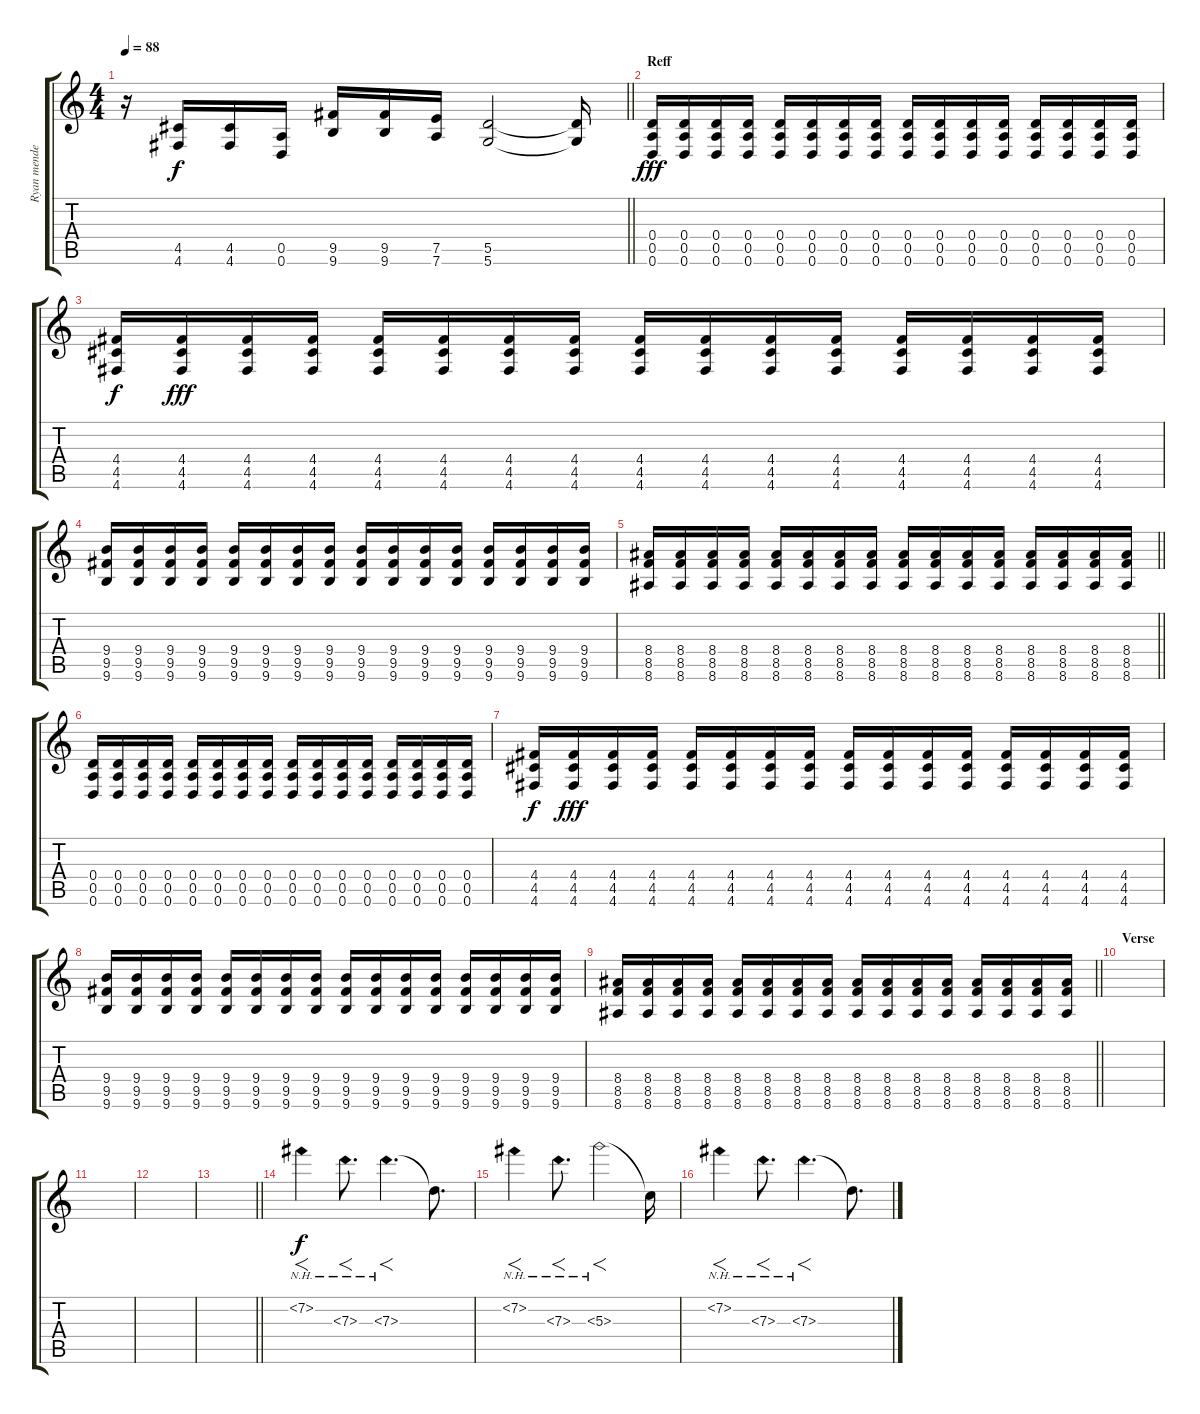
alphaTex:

\track ("Ryan mendez (gtr 1)" "Ryan mende") {instrument distortionguitar}
\staff {score tabs}
\tuning (E4 B3 G3 D3 A2 D2) {hide}
\ts (4 4)
\tempo 88
\clef g2
\barLineRight lightlight
\ks c
r.16{dy f} (4.5 4.6).16 (4.5 4.6).16 (0.5 0.6).16 (9.5 9.6).16 (9.5 9.6).16 (7.5 7.6).16 (5.5 5.6).2 (5.5{t} 5.6{t}).16 |
\section ("" "Reff")
(0.4 0.5 0.6).16{dy fff} (0.4 0.5 0.6).16 (0.4 0.5 0.6).16 (0.4 0.5 0.6).16 (0.4 0.5 0.6).16 (0.4 0.5 0.6).16 (0.4 0.5 0.6).16 (0.4 0.5 0.6).16 (0.4 0.5 0.6).16 (0.4 0.5 0.6).16 (0.4 0.5 0.6).16 (0.4 0.5 0.6).16 (0.4 0.5 0.6).16 (0.4 0.5 0.6).16 (0.4 0.5 0.6).16 (0.4 0.5 0.6).16 |
(4.4 4.5 4.6).16{dy f} (4.4 4.5 4.6).16{dy fff} (4.4 4.5 4.6).16 (4.4 4.5 4.6).16 (4.4 4.5 4.6).16 (4.4 4.5 4.6).16 (4.4 4.5 4.6).16 (4.4 4.5 4.6).16 (4.4 4.5 4.6).16 (4.4 4.5 4.6).16 (4.4 4.5 4.6).16 (4.4 4.5 4.6).16 (4.4 4.5 4.6).16 (4.4 4.5 4.6).16 (4.4 4.5 4.6).16 (4.4 4.5 4.6).16 |
(9.4 9.5 9.6).16 (9.4 9.5 9.6).16 (9.4 9.5 9.6).16 (9.4 9.5 9.6).16 (9.4 9.5 9.6).16 (9.4 9.5 9.6).16 (9.4 9.5 9.6).16 (9.4 9.5 9.6).16 (9.4 9.5 9.6).16 (9.4 9.5 9.6).16 (9.4 9.5 9.6).16 (9.4 9.5 9.6).16 (9.4 9.5 9.6).16 (9.4 9.5 9.6).16 (9.4 9.5 9.6).16 (9.4 9.5 9.6).16 |
\barLineRight lightlight
(8.4 8.5 8.6).16 (8.4 8.5 8.6).16 (8.4 8.5 8.6).16 (8.4 8.5 8.6).16 (8.4 8.5 8.6).16 (8.4 8.5 8.6).16 (8.4 8.5 8.6).16 (8.4 8.5 8.6).16 (8.4 8.5 8.6).16 (8.4 8.5 8.6).16 (8.4 8.5 8.6).16 (8.4 8.5 8.6).16 (8.4 8.5 8.6).16 (8.4 8.5 8.6).16 (8.4 8.5 8.6).16 (8.4 8.5 8.6).16 |
(0.4 0.5 0.6).16 (0.4 0.5 0.6).16 (0.4 0.5 0.6).16 (0.4 0.5 0.6).16 (0.4 0.5 0.6).16 (0.4 0.5 0.6).16 (0.4 0.5 0.6).16 (0.4 0.5 0.6).16 (0.4 0.5 0.6).16 (0.4 0.5 0.6).16 (0.4 0.5 0.6).16 (0.4 0.5 0.6).16 (0.4 0.5 0.6).16 (0.4 0.5 0.6).16 (0.4 0.5 0.6).16 (0.4 0.5 0.6).16 |
(4.4 4.5 4.6).16{dy f} (4.4 4.5 4.6).16{dy fff} (4.4 4.5 4.6).16 (4.4 4.5 4.6).16 (4.4 4.5 4.6).16 (4.4 4.5 4.6).16 (4.4 4.5 4.6).16 (4.4 4.5 4.6).16 (4.4 4.5 4.6).16 (4.4 4.5 4.6).16 (4.4 4.5 4.6).16 (4.4 4.5 4.6).16 (4.4 4.5 4.6).16 (4.4 4.5 4.6).16 (4.4 4.5 4.6).16 (4.4 4.5 4.6).16 |
(9.4 9.5 9.6).16 (9.4 9.5 9.6).16 (9.4 9.5 9.6).16 (9.4 9.5 9.6).16 (9.4 9.5 9.6).16 (9.4 9.5 9.6).16 (9.4 9.5 9.6).16 (9.4 9.5 9.6).16 (9.4 9.5 9.6).16 (9.4 9.5 9.6).16 (9.4 9.5 9.6).16 (9.4 9.5 9.6).16 (9.4 9.5 9.6).16 (9.4 9.5 9.6).16 (9.4 9.5 9.6).16 (9.4 9.5 9.6).16 |
\barLineRight lightlight
(8.4 8.5 8.6).16 (8.4 8.5 8.6).16 (8.4 8.5 8.6).16 (8.4 8.5 8.6).16 (8.4 8.5 8.6).16 (8.4 8.5 8.6).16 (8.4 8.5 8.6).16 (8.4 8.5 8.6).16 (8.4 8.5 8.6).16 (8.4 8.5 8.6).16 (8.4 8.5 8.6).16 (8.4 8.5 8.6).16 (8.4 8.5 8.6).16 (8.4 8.5 8.6).16 (8.4 8.5 8.6).16 (8.4 8.5 8.6).16 |
\section ("" "Verse")
|
|
|
\barLineRight lightlight
|
7.2{nh}.4{f dy f volume 10 balance 8} 7.3{nh}.8{f d} 7.3{nh}.4{f d} 7.3{t}.8{d} |
7.2{nh}.4{f} 7.3{nh}.8{f d} 5.3{nh}.2{f} 5.3{t}.16 |
7.2{nh}.4{f} 7.3{nh}.8{f d} 7.3{nh}.4{f d} 7.3{t}.8{d}
